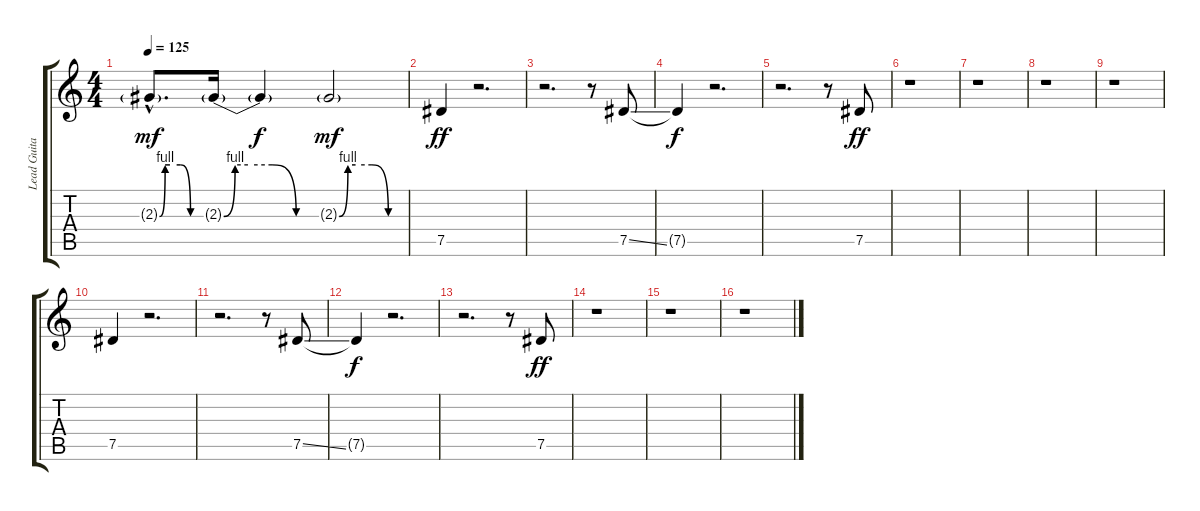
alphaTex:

\track ("Lead Guitar" "Lead Guita") {instrument overdrivenguitar}
\staff {score tabs}
\tuning (Eb4 Bb3 Gb3 Db3 Ab2 Eb2) {hide}
\ts (4 4)
\tempo 125
\clef g2
\ks c
2.3{be (custom 0 0 8 4 15 4 30 4 45 0 60 0) g hac}.8{d dy mf} 2.3{be (custom 0 0 7 4 15 4 30 4 45 0 60 0) g}.16 2.3{t}.4{dy f} 2.3{be (custom 0 0 8 4 15 4 30 4 45 0 60 0) g}.2{dy mf} |
7.5.4{dy ff} r.2{d} |
r.2{d} r.8 7.5{ss}.8 |
7.5{t}.4{dy f} r.2{d} |
r.2{d} r.8 7.5.8{dy ff} |
r.1 |
r.1 |
r.1 |
r.1 |
7.5.4 r.2{d} |
r.2{d} r.8 7.5{ss}.8 |
7.5{t}.4{dy f} r.2{d} |
r.2{d} r.8 7.5.8{dy ff} |
r.1 |
r.1 |
r.1
